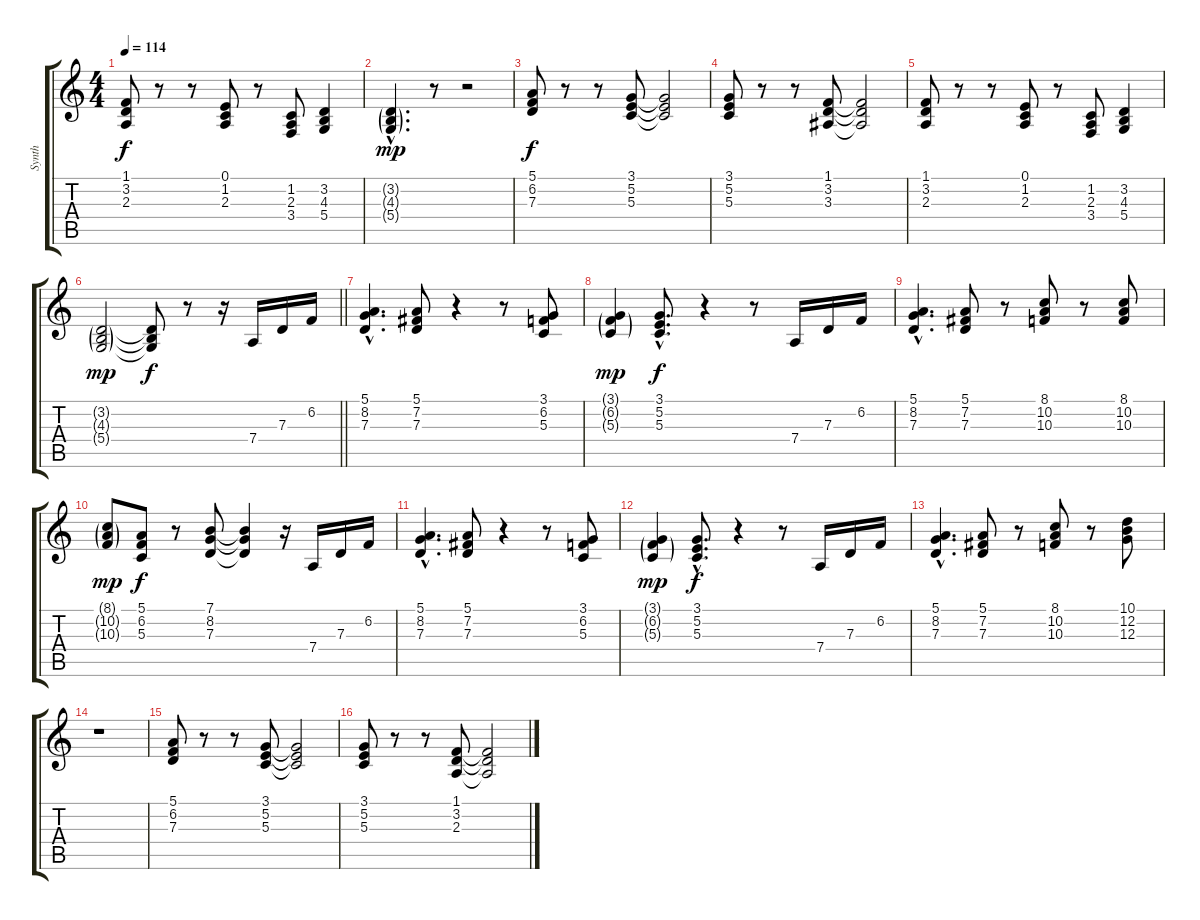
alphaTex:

\track ("Synth" "Synth") {instrument pad3polysynth}
\staff {score tabs}
\tuning (E4 B3 G3 D3 A2 E2) {hide}
\ts (4 4)
\tempo 114
\clef g2
\ks c
(1.1 3.2 2.3).8{dy f} r.8 r.8 (0.1 1.2 2.3).8 r.8 (1.2 2.3 3.4).8 (3.2 4.3 5.4).4 |
(3.2{g hac} 4.3{g hac} 5.4{g hac}).4{d dy mp} r.8 r.2 |
(5.1 6.2 7.3).8{dy f} r.8 r.8 (3.1 5.2 5.3).8 (3.1{t} 5.2{t} 5.3{t}).2 |
(3.1 5.2 5.3).8 r.8 r.8 (1.1 3.2 3.3).8 (1.1{t} 3.2{t} 3.3{t}).2 |
(1.1 3.2 2.3).8 r.8 r.8 (0.1 1.2 2.3).8 r.8 (1.2 2.3 3.4).8 (3.2 4.3 5.4).4 |
\barLineRight lightlight
(3.2{g} 4.3{g} 5.4{g}).2{dy mp} (3.2{t} 4.3{t} 5.4{t}).8{dy f} r.8 r.16 7.4.16 7.3.16 6.2.16 |
(5.1{hac} 8.2{hac} 7.3{hac}).4{d} (5.1 7.2 7.3).8 r.4 r.8 (3.1 6.2 5.3).8 |
(3.1{g} 6.2{g} 5.3{g}).4{dy mp} (3.1{hac} 5.2{hac} 5.3{hac}).8{d dy f} r.4 r.8 7.4.16 7.3.16 6.2.16 |
(5.1{hac} 8.2{hac} 7.3{hac}).4{d} (5.1 7.2 7.3).8 r.8 (8.1 10.2 10.3).8 r.8 (8.1 10.2 10.3).8 |
(8.1{g} 10.2{g} 10.3{g}).8{dy mp} (5.1 6.2 5.3).8{dy f} r.8 (7.1 8.2 7.3).8 (7.1{t} 8.2{t} 7.3{t}).4 r.16 7.4.16 7.3.16 6.2.16 |
(5.1{hac} 8.2{hac} 7.3{hac}).4{d} (5.1 7.2 7.3).8 r.4 r.8 (3.1 6.2 5.3).8 |
(3.1{g} 6.2{g} 5.3{g}).4{dy mp} (3.1{hac} 5.2{hac} 5.3{hac}).8{d dy f} r.4 r.8 7.4.16 7.3.16 6.2.16 |
(5.1{hac} 8.2{hac} 7.3{hac}).4{d} (5.1 7.2 7.3).8 r.8 (8.1 10.2 10.3).8 r.8 (10.1 12.2 12.3).8 |
r.1 |
(5.1 6.2 7.3).8 r.8 r.8 (3.1 5.2 5.3).8 (3.1{t} 5.2{t} 5.3{t}).2 |
(3.1 5.2 5.3).8 r.8 r.8 (1.1 3.2 2.3).8 (1.1{t} 3.2{t} 2.3{t}).2
